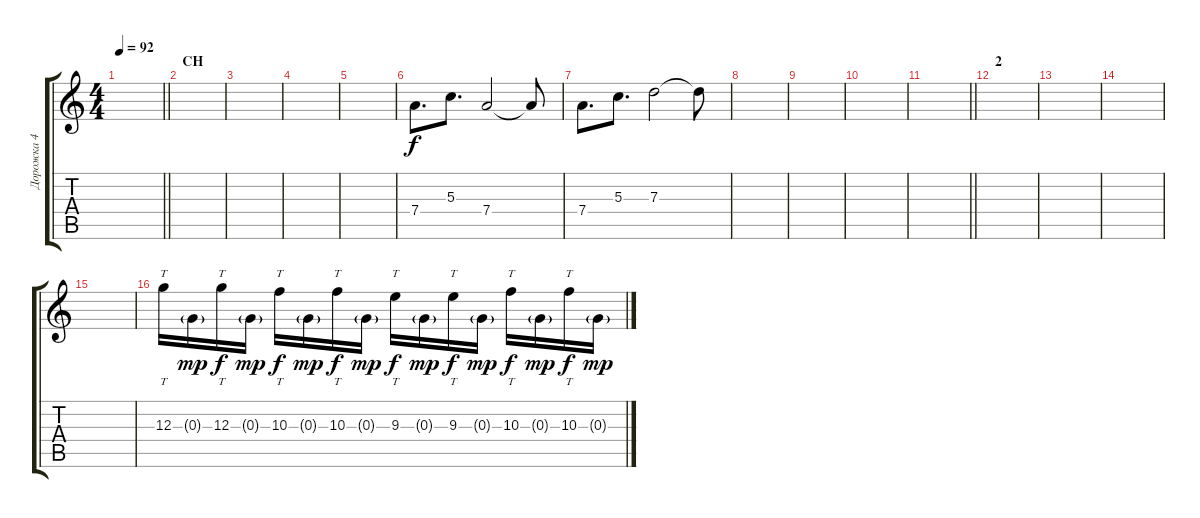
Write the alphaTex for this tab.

\track ("Дорожка 4" "Дорожка 4") {instrument overdrivenguitar}
\staff {score tabs}
\tuning (E4 B3 G3 D3 A2 E2) {hide}
\ts (4 4)
\tempo 92
\clef g2
\barLineRight lightlight
\ks c
|
\section ("" "CH")
|
|
|
|
7.4.8{d} 5.3.8{d} 7.4.2 7.4{t}.8 |
7.4.8{d} 5.3.8{d} 7.3.2 7.3{t}.8 |
|
|
|
\barLineRight lightlight
|
\section ("" "2")
|
|
|
|
12.3.16{tt volume 6 instrument overdrivenguitar} 0.3{g}.16{dy mp} 12.3.16{tt dy f} 0.3{g}.16{dy mp} 10.3.16{tt dy f} 0.3{g}.16{dy mp} 10.3.16{tt dy f} 0.3{g}.16{dy mp} 9.3.16{tt dy f} 0.3{g}.16{dy mp} 9.3.16{tt dy f} 0.3{g}.16{dy mp} 10.3.16{tt dy f} 0.3{g}.16{dy mp} 10.3.16{tt dy f} 0.3{g}.16{dy mp}
